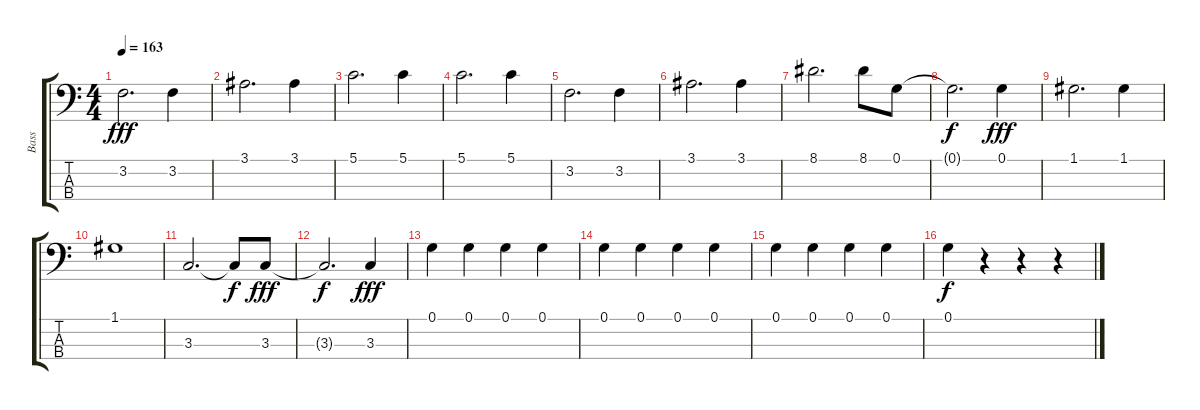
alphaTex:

\track ("Bass" "Bass") {instrument electricbasspick}
\staff {score tabs}
\tuning (G2 D2 A1 E1) {hide}
\ts (4 4)
\tempo 163
\clef f4
\ks c
3.2.2{d dy fff} 3.2.4 |
3.1.2{d} 3.1.4 |
5.1.2{d} 5.1.4 |
5.1.2{d} 5.1.4 |
3.2.2{d} 3.2.4 |
3.1.2{d} 3.1.4 |
8.1.2{d} 8.1.8 0.1.8 |
0.1{t}.2{d dy f} 0.1.4{dy fff} |
1.1.2{d} 1.1.4 |
1.1.1 |
3.3.2{d} 3.3{t}.8{dy f} 3.3.8{dy fff} |
3.3{t}.2{d dy f} 3.3.4{dy fff} |
0.1.4 0.1.4 0.1.4 0.1.4 |
0.1.4 0.1.4 0.1.4 0.1.4 |
0.1.4 0.1.4 0.1.4 0.1.4 |
0.1.4{dy f} r.4 r.4 r.4
